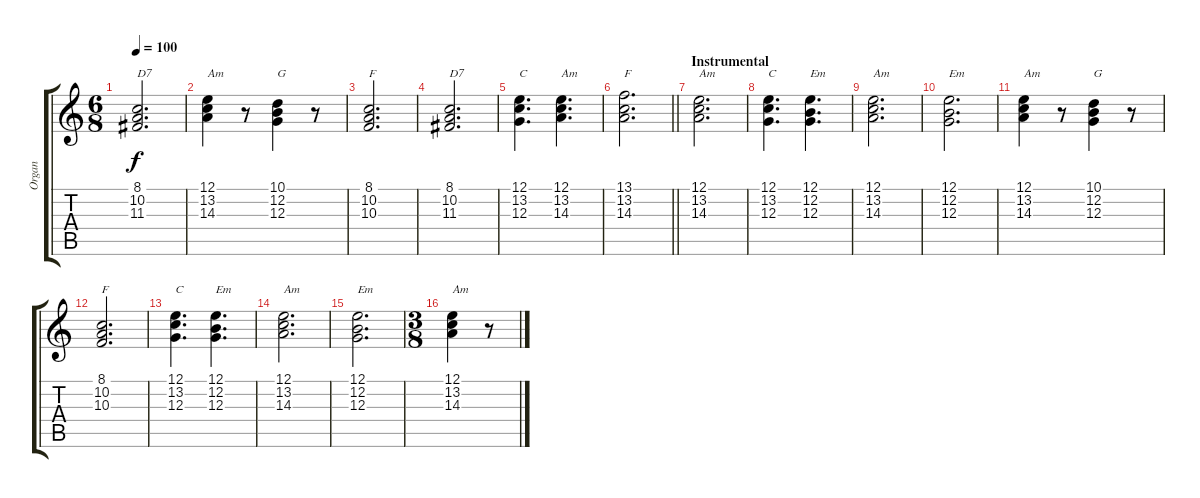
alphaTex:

\track ("Organ" "Organ") {instrument percussiveorgan}
\staff {score tabs}
\tuning (E4 B3 G3 D3 A2 E2) {hide}
\ts (6 8)
\tempo 100
\clef g2
\ks c
(8.1 10.2 11.3).2{d txt "D7" dy f} |
(12.1 13.2 14.3).4{txt "Am"} r.8 (10.1 12.2 12.3).4{txt "G"} r.8 |
(8.1 10.2 10.3).2{d txt "F"} |
(8.1 10.2 11.3).2{d txt "D7"} |
(12.1 13.2 12.3).4{d txt "C"} (12.1 13.2 14.3).4{d txt "Am"} |
\barLineRight lightlight
(13.1 13.2 14.3).2{d txt "F"} |
\section ("" "Instrumental")
(12.1 13.2 14.3).2{d txt "Am"} |
(12.1 13.2 12.3).4{d txt "C"} (12.1 12.2 12.3).4{d txt "Em"} |
(12.1 13.2 14.3).2{d txt "Am"} |
(12.1 12.2 12.3).2{d txt "Em"} |
(12.1 13.2 14.3).4{txt "Am"} r.8 (10.1 12.2 12.3).4{txt "G"} r.8 |
(8.1 10.2 10.3).2{d txt "F"} |
(12.1 13.2 12.3).4{d txt "C"} (12.1 12.2 12.3).4{d txt "Em"} |
(12.1 13.2 14.3).2{d txt "Am"} |
(12.1 12.2 12.3).2{d txt "Em"} |
\ts (3 8)
(12.1 13.2 14.3).4{txt "Am"} r.8
